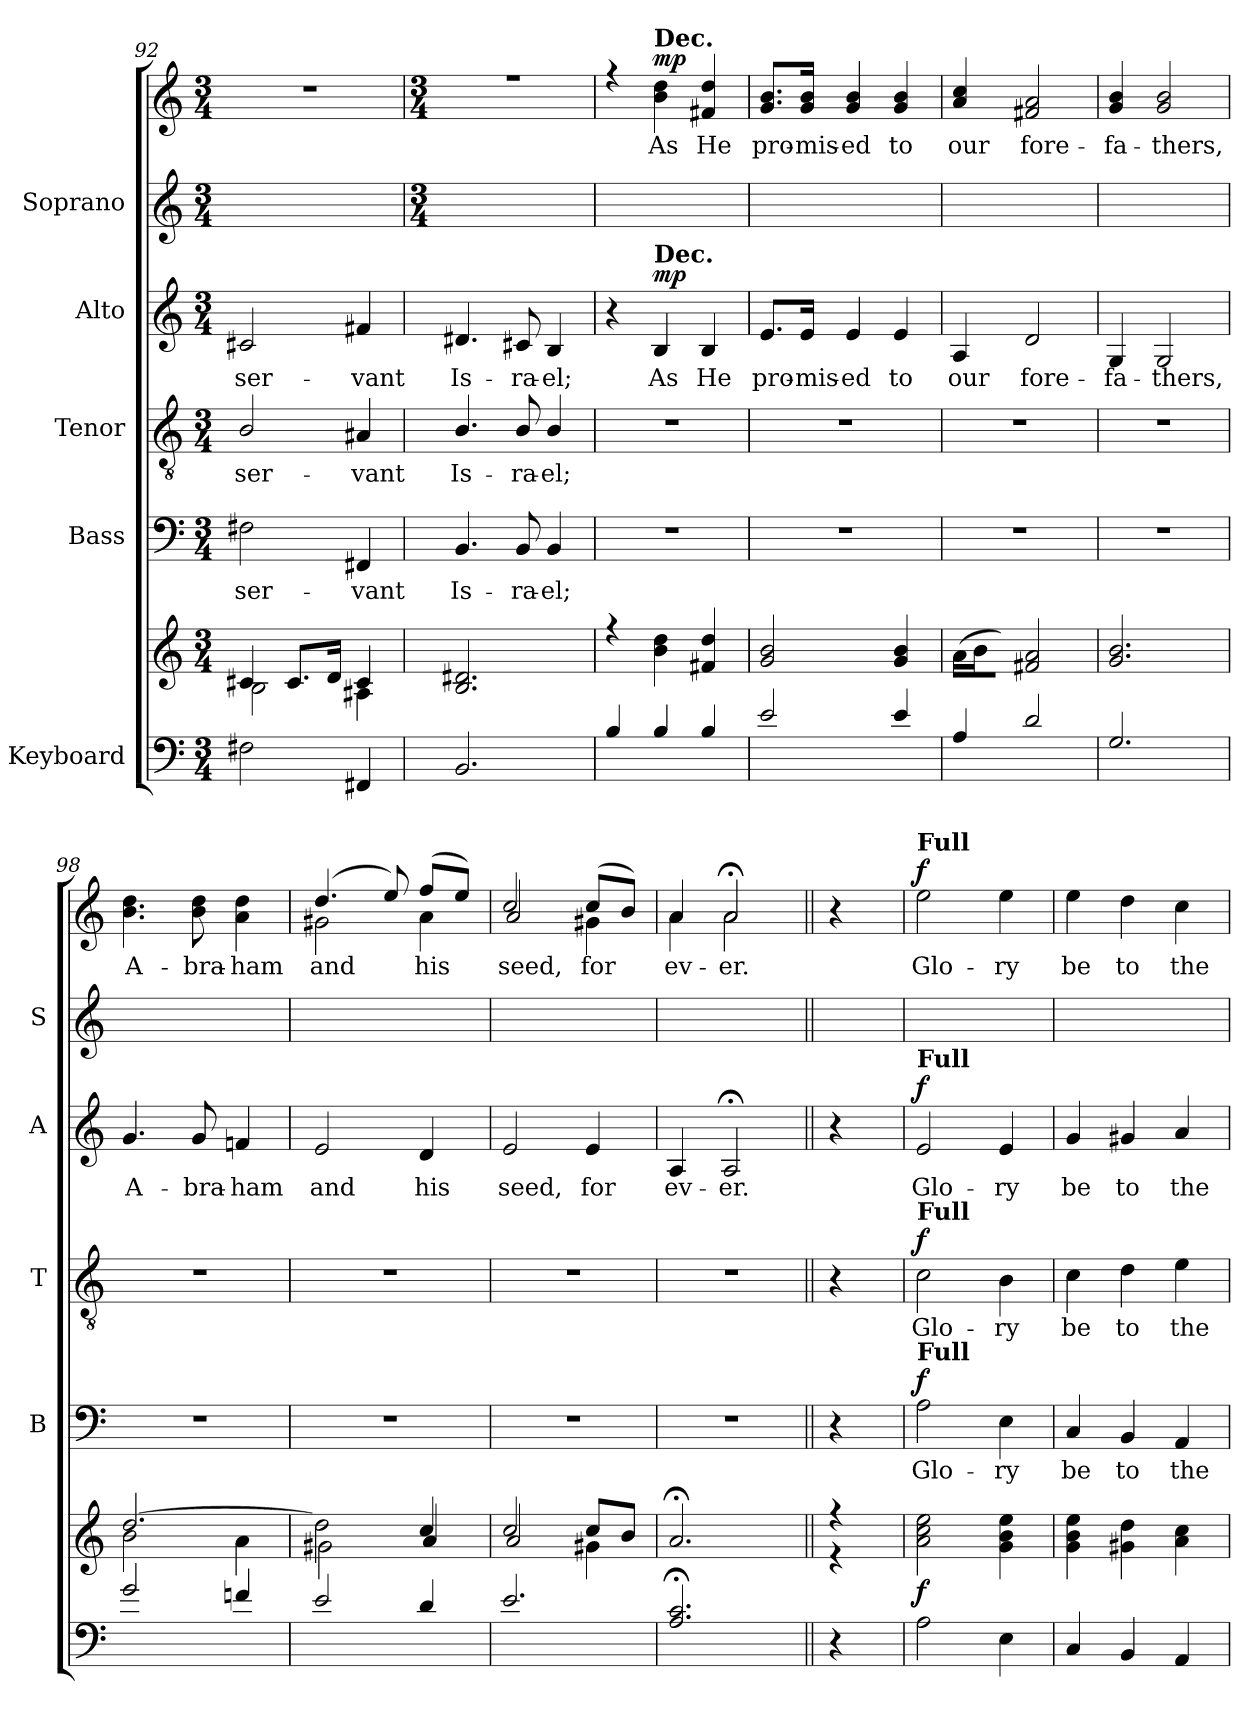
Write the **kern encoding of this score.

**kern	**kern	**dynam	**kern	**text	**dynam	**kern	**text	**dynam	**kern	**text	**dynam	**kern	**kern	**text	**dynam
*part5	*part5	*part5	*part4	*part4	*part4	*part3	*part3	*part3	*part2	*part2	*part2	*part1	*part1	*part1	*part1
*staff7	*staff6	*staff6/7	*staff5	*staff5	*staff5	*staff4	*staff4	*staff4	*staff3	*staff3	*staff3	*staff2	*staff1	*staff1	*staff1/2
*I"Keyboard	*	*	*I"Bass	*	*	*I"Tenor	*	*	*I"Alto	*	*	*I"Soprano	*	*	*
*	*	*	*I'B	*	*	*I'T	*	*	*I'A	*	*	*I'S	*	*	*
!!LO:LB:g=z
*clefF4	*clefG2	*	*clefF4	*	*	*clefGv2	*	*	*clefG2	*	*	*clefG2	*clefG2	*	*
*k[]	*k[]	*	*k[]	*	*	*k[]	*	*	*k[]	*	*	*k[]	*k[]	*	*
*M3/4	*M3/4	*	*M3/4	*	*	*M3/4	*	*	*M3/4	*	*	*M3/4	*M3/4	*	*
=92	=92	=92	=92	=92	=92	=92	=92	=92	=92	=92	=92	=92	=92	=92	=92
*	*^	*	*	*	*	*	*	*	*	*	*	*	*	*	*
!	!	!	!	!	!LO:LY:b	!	!	!LO:LY:b	!	!	!LO:LY:b	!	!	!	!	!
2F#X\	4c#X/	2B\	.	2F#X\	ser-	.	2B/	ser-	.	2c#X/	ser-	.	2.ryy	2.r	.	.
.	8.c#/L	.	.	.	.	.	.	.	.	.	.	.	.	.	.	.
.	16d/Jk	.	.	.	.	.	.	.	.	.	.	.	.	.	.	.
!	!	!	!	!	!LO:LY:b	!	!	!LO:LY:b	!	!	!LO:LY:b	!	!	!	!	!
4FF#X/	4c#/	4A#X\	.	4FF#X/	-vant	.	4A#X/	-vant	.	4f#X/	-vant	.	.	.	.	.
!!LO:PB:g=z
=93	=93	=93	=93	=93	=93	=93	=93	=93	=93	=93	=93	=93	=93	=93	=93	=93
*	*	*	*	*	*	*	*	*	*	*	*	*	*M3/4	*M3/4	*	*
!	!	!	!	!	!LO:LY:b	!	!	!LO:LY:b	!	!	!LO:LY:b	!	!	!	!	!
*	*	*	*	*	*	*	*	*	*	*	*	*	*	*^	*	*
2.BB/	2.B/ 2.d#X/	2.ryy	.	4.BB/	Is-	.	4.B/	Is-	.	4.d#X/	Is-	.	2.ryy	2.r	2.ryy	.	.
!	!	!	!	!	!LO:LY:b	!	!	!LO:LY:b	!	!	!LO:LY:b	!	!	!	!	!	!
.	.	.	.	8BB/	-ra-	.	8B/	-ra-	.	8c#X/	-ra-	.	.	.	.	.	.
!	!	!	!	!	!LO:LY:b	!	!	!LO:LY:b	!	!	!LO:LY:b	!	!	!	!	!	!
.	.	.	.	4BB/	-el;	.	4B/	-el;	.	4B/	-el;	.	.	.	.	.	.
=94	=94	=94	=94	=94	=94	=94	=94	=94	=94	=94	=94	=94	=94	=94	=94	=94	=94
4B/	4r	2.ryy	.	2.r	.	.	2.r	.	.	4r	.	.	2.ryy	4r	2.ryy	.	.
!	!	!	!	!	!	!	!	!	!	!	!	!	!	!LO:TX:a:B:t=Dec.	!	!	!
!	!	!	!	!	!	!	!	!	!	!LO:TX:a:B:t=Dec.	!	!	!	!	!	!	!
!	!	!	!	!	!	!	!	!	!	!	!LO:LY:b	!LO:DY:b	!	!	!	!LO:LY:b	!LO:DY:b
4B/	4b\ 4dd\	.	.	.	.	.	.	.	.	4B/	As	mp	.	4b\ 4dd\	.	As	mp
!	!	!	!	!	!	!	!	!	!	!	!LO:LY:b	!	!	!	!	!LO:LY:b	!
4B/	4f#X/ 4dd/	.	.	.	.	.	.	.	.	4B/	He	.	.	4f#X/ 4dd/	.	He	.
=95	=95	=95	=95	=95	=95	=95	=95	=95	=95	=95	=95	=95	=95	=95	=95	=95	=95
!	!	!	!	!	!	!	!	!	!	!	!LO:LY:b	!	!	!	!	!LO:LY:b	!
2e/	2g/ 2b/	2.ryy	.	2.r	.	.	2.r	.	.	8.e/L	pro-	.	2.ryy	8.g/ 8.b/L	2.ryy	pro-	.
!	!	!	!	!	!	!	!	!	!	!	!LO:LY:b	!	!	!	!	!LO:LY:b	!
.	.	.	.	.	.	.	.	.	.	16e/Jk	-mis-	.	.	16g/ 16b/Jk	.	-mis-	.
!	!	!	!	!	!	!	!	!	!	!	!LO:LY:b	!	!	!	!	!LO:LY:b	!
.	.	.	.	.	.	.	.	.	.	4e/	-ed	.	.	4g/ 4b/	.	-ed	.
!	!	!	!	!	!	!	!	!	!	!	!LO:LY:b	!	!	!	!	!LO:LY:b	!
4e/	4g/ 4b/	.	.	.	.	.	.	.	.	4e/	to	.	.	4g/ 4b/	.	to	.
=96	=96	=96	=96	=96	=96	=96	=96	=96	=96	=96	=96	=96	=96	=96	=96	=96	=96
!	!	!	!	!	!	!	!	!	!	!	!LO:LY:b	!	!	!	!	!LO:LY:b	!
4A/	(<16a\LL	2.ryy	.	2.r	.	.	2.r	.	.	4A/	our	.	2.ryy	4a/ 4cc/	2.ryy	our	.
.	16b\J	.	.	.	.	.	.	.	.	.	.	.	.	.	.	.	.
.	8a\yy 8cc\yyJ)	.	.	.	.	.	.	.	.	.	.	.	.	.	.	.	.
!	!	!	!	!	!	!	!	!	!	!	!LO:LY:b	!	!	!	!	!LO:LY:b	!
2d/	2f#X/ 2a/	.	.	.	.	.	.	.	.	2d/	fore-	.	.	2f#X/ 2a/	.	fore-	.
=97	=97	=97	=97	=97	=97	=97	=97	=97	=97	=97	=97	=97	=97	=97	=97	=97	=97
!	!	!	!	!	!	!	!	!	!	!	!LO:LY:b	!	!	!	!	!LO:LY:b	!
2.G/	2.g/ 2.b/	2.ryy	.	2.r	.	.	2.r	.	.	4G/	-fa-	.	2.ryy	4g/ 4b/	2.ryy	-fa-	.
!	!	!	!	!	!	!	!	!	!	!	!LO:LY:b	!	!	!	!	!LO:LY:b	!
.	.	.	.	.	.	.	.	.	.	2G/	-thers,	.	.	2g/ 2b/	.	-thers,	.
=98	=98	=98	=98	=98	=98	=98	=98	=98	=98	=98	=98	=98	=98	=98	=98	=98	=98
!	!	!	!	!	!	!	!	!	!	!	!LO:LY:b	!	!	!	!	!LO:LY:b	!
2g/	[2.dd/	2b\	.	2.r	.	.	2.r	.	.	4.g/	A-	.	2.ryy	4.b\ 4.dd\	2.ryy	A-	.
!	!	!	!	!	!	!	!	!	!	!	!LO:LY:b	!	!	!	!	!LO:LY:b	!
.	.	.	.	.	.	.	.	.	.	8g/	-bra-	.	.	8b\ 8dd\	.	-bra-	.
!	!	!	!	!	!	!	!	!	!	!	!LO:LY:b	!	!	!	!	!LO:LY:b	!
4fn/	.	4a\	.	.	.	.	.	.	.	4fn/	-ham	.	.	4a\ 4dd\	.	-ham	.
=99	=99	=99	=99	=99	=99	=99	=99	=99	=99	=99	=99	=99	=99	=99	=99	=99	=99
!	!	!	!	!	!	!	!	!	!	!	!LO:LY:b	!	!	!	!	!LO:LY:b	!
2e/	2dd\]	2g#X\	.	2.r	.	.	2.r	.	.	2e/	and	.	2.ryy	(<4.dd/	2g#X\	and	.
.	.	.	.	.	.	.	.	.	.	.	.	.	.	8ee/)	.	.	.
!	!	!	!	!	!	!	!	!	!	!	!LO:LY:b	!	!	!	!	!LO:LY:b	!
4d/	4cc/	4a/	.	.	.	.	.	.	.	4d/	his	.	.	(<8ff/L	4a\	his	.
.	.	.	.	.	.	.	.	.	.	.	.	.	.	8ee/J)	.	.	.
=100	=100	=100	=100	=100	=100	=100	=100	=100	=100	=100	=100	=100	=100	=100	=100	=100	=100
*	*	*	*	*	*	*	*	*	*	*	*	*	*	*MM106	*	*	*
!	!	!	!	!	!	!	!	!	!	!	!LO:LY:b	!	!	!	!	!LO:LY:b	!
2.e/	2cc/	2a/	.	2.r	.	.	2.r	.	.	2e/	seed,	.	2.ryy	2cc/	2a/	seed,	.
*	*	*	*	*	*	*	*	*	*	*	*	*	*	*MM97	*	*	*
!	!	!	!	!	!	!	!	!	!	!	!LO:LY:b	!	!	!	!	!LO:LY:b	!
.	8cc/L	4g#X\	.	.	.	.	.	.	.	4e/	for	.	.	(<8cc/L	4g#X\	for	.
*	*	*	*	*	*	*	*	*	*	*	*	*	*	*MM93	*	*	*
.	8b/J	.	.	.	.	.	.	.	.	.	.	.	.	8b/J)	.	.	.
=101	=101	=101	=101	=101	=101	=101	=101	=101	=101	=101	=101	=101	=101	=101	=101	=101	=101
*	*	*	*	*	*	*	*	*	*	*	*	*	*	*MM88	*	*	*
!	!	!	!	!	!	!	!	!	!	!	!LO:LY:b	!	!	!	!	!LO:LY:b	!
2.A/;< 2.c/;<	2.a;</	2.ryy	.	2.r	.	.	2.r	.	.	4A/	ev-	.	2.ryy	4a/	4a\	ev-	.
*	*	*	*	*	*	*	*	*	*	*	*	*	*	*MM85	*	*	*
!	!	!	!	!	!	!	!	!	!	!	!LO:LY:b	!	!	!	!	!LO:LY:b	!
.	.	.	.	.	.	.	.	.	.	2A;</	-er.	.	.	2a;</	2a\	-er.	.
*	*	*	*	*	*	*	*	*	*	*	*	*	*	*v	*v	*	*
!!LO:LB:g=z
=102||	=102||	=102||	=102||	=102||	=102||	=102||	=102||	=102||	=102||	=102||	=102||	=102||	=102||	=102||	=102||	=102||
4r	4r	4r	.	4r	.	.	4r	.	.	4r	.	.	4ryy	4r	.	.
=103	=103	=103	=103	=103	=103	=103	=103	=103	=103	=103	=103	=103	=103	=103	=103	=103
!	!	!	!	!	!	!	!	!	!	!	!	!	!	!LO:TX:a:B:t=Full	!	!
!	!	!	!	!	!	!	!	!	!	!LO:TX:a:B:t=Full	!	!	!	!	!	!
!	!	!	!	!	!	!	!LO:TX:a:B:t=Full	!	!	!	!	!	!	!	!	!
!	!	!	!	!LO:TX:a:B:t=Full	!	!	!	!	!	!	!	!	!	!	!	!
!	!	!	!LO:DY:b	!	!LO:LY:b	!LO:DY:b	!	!LO:LY:b	!LO:DY:b	!	!LO:LY:b	!LO:DY:b	!	!	!LO:LY:b	!LO:DY:b
2A\	2a\ 2cc\ 2ee\	2.ryy	f	2A\	Glo-	f	2c\	Glo-	f	2e/	Glo-	f	2.ryy	2ee\	Glo-	f
!	!	!	!	!	!LO:LY:b	!	!	!LO:LY:b	!	!	!LO:LY:b	!	!	!	!LO:LY:b	!
4E\	4g\ 4b\ 4ee\	.	.	4E\	-ry	.	4B\	-ry	.	4e/	-ry	.	.	4ee\	-ry	.
=104	=104	=104	=104	=104	=104	=104	=104	=104	=104	=104	=104	=104	=104	=104	=104	=104
!	!	!	!	!	!LO:LY:b	!	!	!LO:LY:b	!	!	!LO:LY:b	!	!	!	!LO:LY:b	!
4C/	4g\ 4b\ 4ee\	2.ryy	.	4C/	be	.	4c\	be	.	4g/	be	.	2.ryy	4ee\	be	.
!	!	!	!	!	!LO:LY:b	!	!	!LO:LY:b	!	!	!LO:LY:b	!	!	!	!LO:LY:b	!
4BB/	4g#X\ 4dd\	.	.	4BB/	to	.	4d\	to	.	4g#X/	to	.	.	4dd\	to	.
!	!	!	!	!	!LO:LY:b	!	!	!LO:LY:b	!	!	!LO:LY:b	!	!	!	!LO:LY:b	!
4AA/	4a\ 4cc\	.	.	4AA/	the	.	4e\	the	.	4a/	the	.	.	4cc\	the	.
*	*v	*v	*	*	*	*	*	*	*	*	*	*	*	*	*	*
=	=	=	=	=	=	=	=	=	=	=	=	=	=	=	=
*-	*-	*-	*-	*-	*-	*-	*-	*-	*-	*-	*-	*-	*-	*-	*-
